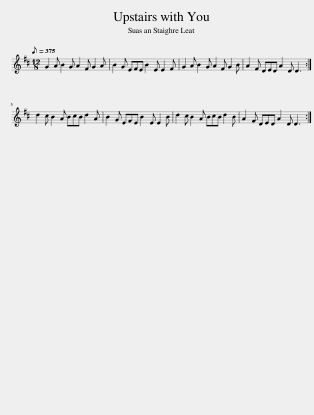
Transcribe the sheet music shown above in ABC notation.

X:1
L:1/8
Q:1/8=375
M:12/8
I:linebreak $
K:D
V:1 treble
V:1
 G2 A B2 G A2 F G2 A | B2 G EFE B2 E E2 F | G2 A B2 G A2 F G2 B | A2 F DED A2 D D3 :|$ d2 c B2 A BcB d2 A | %5
 B2 G EFE B2 E E2 B | d2 c B2 A BcB d2 B | A2 F DED A2 D D3 :| %8
